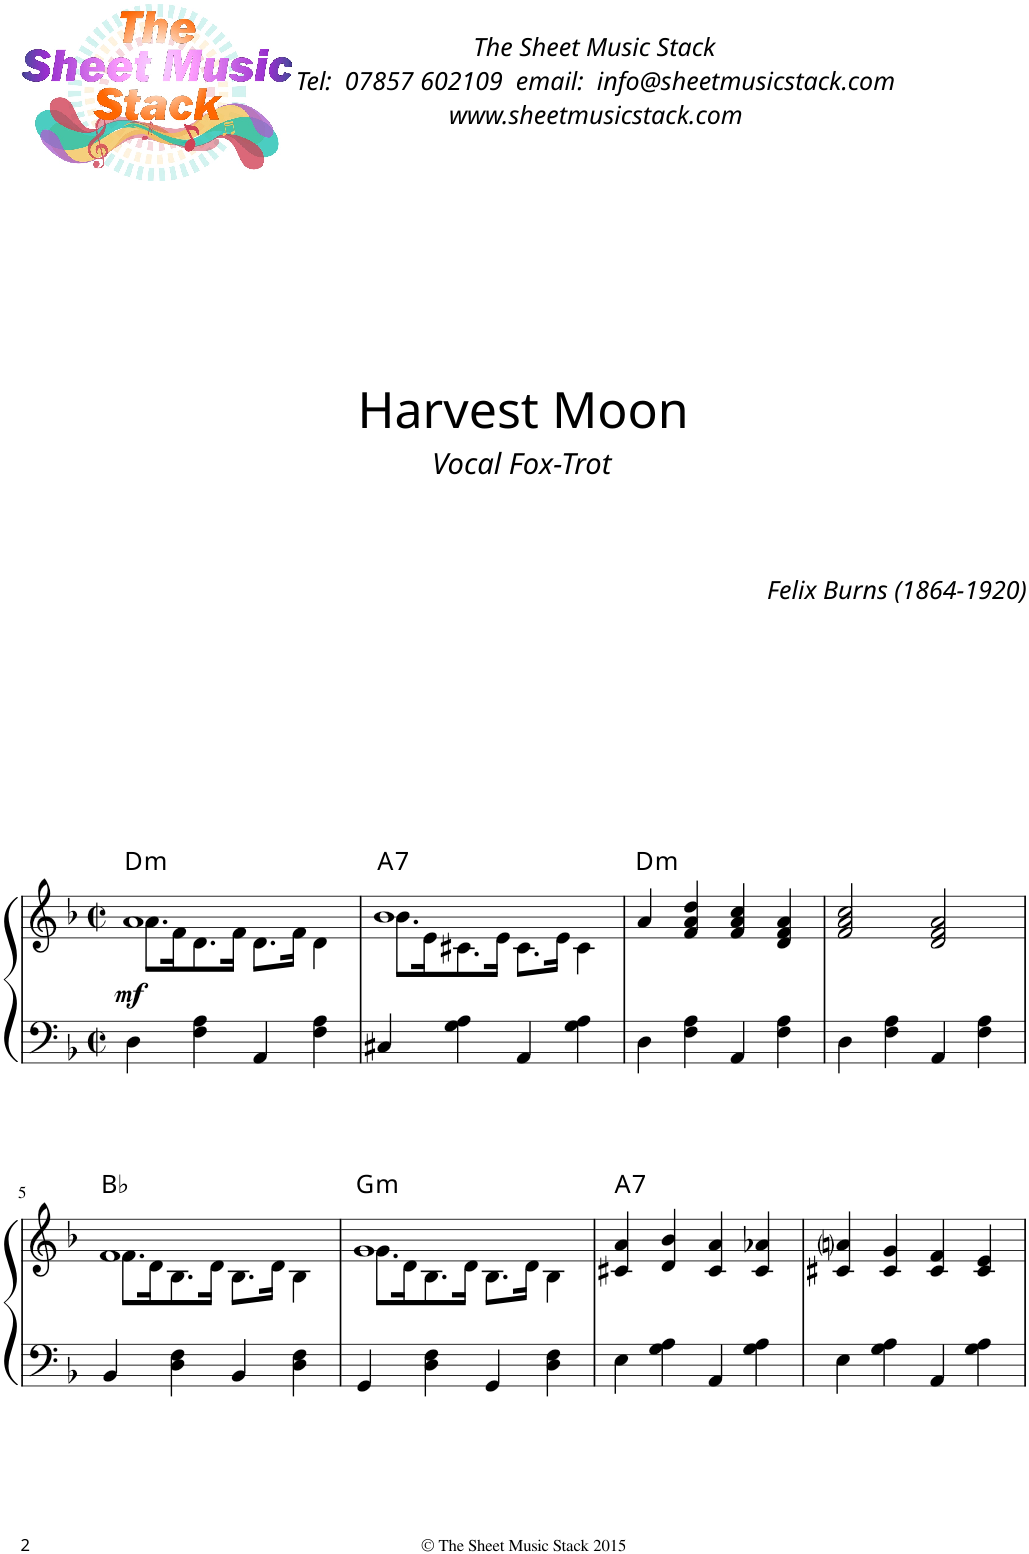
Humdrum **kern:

**kern	**kern	**dynam	**harte
*part1	*part1	*part1	*part1
*staff2	*staff1	*staff1/2	*
*I"Piano	*	*	*
*I'Pno.	*	*	*
*clefF4	*clefG2	*	*
*k[b-]	*k[b-]	*	*
*M2/2	*M2/2	*	*
*met(c|)	*met(c|)	*	*
=1	=1	=1	=1
*	*^	*	*
!	!	!	!LO:DY:b	!LO:H:kt=m
4D\	1a	8.a\L	mf	D:min
.	.	16f\K	.	.
4F\ 4A\	.	8.d\	.	.
.	.	16f\Jk	.	.
4AA/	.	8.d\L	.	.
.	.	16f\Jk	.	.
4F\ 4A\	.	4d\	.	.
=2	=2	=2	=2	=2
!	!	!	!	!LO:H:kt=7
4C#X/	1b-	8.b-\L	.	A:7
.	.	16e\K	.	.
4G\ 4A\	.	8.c#X\	.	.
.	.	16e\Jk	.	.
4AA/	.	8.c#\L	.	.
.	.	16e\Jk	.	.
4G\ 4A\	.	4c#\	.	.
=3	=3	=3	=3	=3
!	!	!	!	!LO:H:kt=m
*	*v	*v	*	*
4D\	4a/	.	D:min
4F\ 4A\	4f/ 4a/ 4dd/	.	.
4AA/	4f/ 4a/ 4cc/	.	.
4F\ 4A\	4d/ 4f/ 4a/	.	.
=4	=4	=4	=4
4D\	2f/ 2a/ 2cc/	.	.
4F\ 4A\	.	.	.
4AA/	2d/ 2f/ 2a/	.	.
4F\ 4A\	.	.	.
!!LO:LB:g=z
=5	=5	=5	=5
*	*^	*	*
4BB-/	1f	8.f\L	.	Bb:maj
.	.	16d\K	.	.
4D\ 4F\	.	8.B-\	.	.
.	.	16d\Jk	.	.
4BB-/	.	8.B-\L	.	.
.	.	16d\Jk	.	.
4D\ 4F\	.	4B-\	.	.
=6	=6	=6	=6	=6
!	!	!	!	!LO:H:kt=m
4GG/	1g	8.g\L	.	G:min
.	.	16d\K	.	.
4D\ 4F\	.	8.B-\	.	.
.	.	16d\Jk	.	.
4GG/	.	8.B-\L	.	.
.	.	16d\Jk	.	.
4D\ 4F\	.	4B-\	.	.
=7	=7	=7	=7	=7
!	!	!	!	!LO:H:kt=7
*	*v	*v	*	*
4E\	4c#X/ 4a/	.	A:7
4G\ 4A\	4d/ 4b-/	.	.
4AA/	4c#/ 4a/	.	.
4G\ 4A\	4c#/ 4a-X/	.	.
=8	=8	=8	=8
4E\	4c#X/ 4ani/	.	.
4G\ 4A\	4c#/ 4g/	.	.
4AA/	4c#/ 4f/	.	.
4G\ 4A\	4c#/ 4e/	.	.
=	=	=	=
*-	*-	*-	*-
